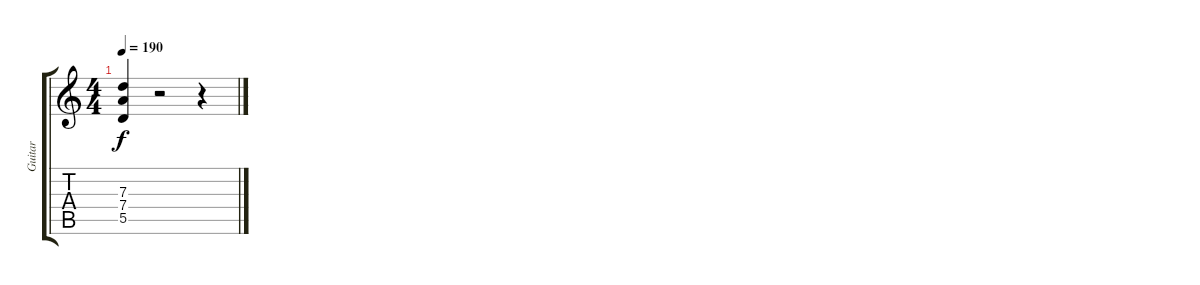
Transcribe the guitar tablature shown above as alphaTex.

\track ("Guitar" "Guitar") {instrument distortionguitar}
\staff {score tabs}
\tuning (E4 B3 G3 D3 A2 E2) {hide}
\ts (4 4)
\tempo 190
\clef g2
\ks c
(7.3 7.4 5.5).4{dy f} r.2 r.4
